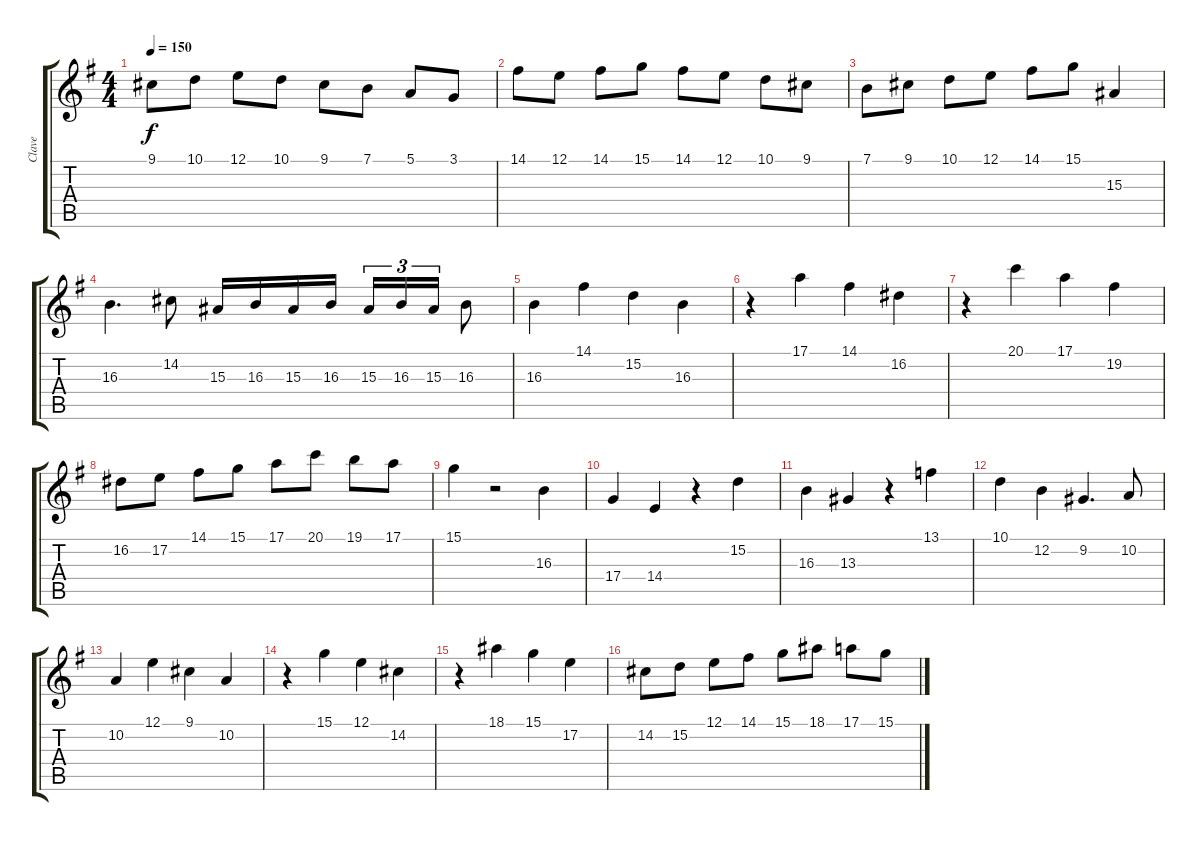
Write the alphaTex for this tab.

\track ("Clave" "Clave") {instrument harpsichord}
\staff {score tabs}
\tuning (E4 B3 G3 D3 A2 E2) {hide}
\ts (4 4)
\tempo 150
\clef g2
\ks g
9.1.8{dy f} 10.1.8 12.1.8 10.1.8 9.1.8 7.1.8 5.1.8 3.1.8 |
14.1.8 12.1.8 14.1.8 15.1.8 14.1.8 12.1.8 10.1.8 9.1.8 |
7.1.8 9.1.8 10.1.8 12.1.8 14.1.8 15.1.8 15.3.4 |
16.3.4{d} 14.2.8 15.3.16 16.3.16 15.3.16 16.3.16 15.3.16{tu (3 2)} 16.3.16{tu (3 2)} 15.3.16{tu (3 2)} 16.3.8 |
16.3.4 14.1.4 15.2.4 16.3.4 |
r.4 17.1.4 14.1.4 16.2.4 |
r.4 20.1.4 17.1.4 19.2.4 |
16.2.8 17.2.8 14.1.8 15.1.8 17.1.8 20.1.8 19.1.8 17.1.8 |
15.1.4 r.2 16.3.4 |
17.4.4 14.4.4 r.4 15.2.4 |
16.3.4 13.3.4 r.4 13.1.4 |
10.1.4 12.2.4 9.2.4{d} 10.2.8 |
10.2.4 12.1.4 9.1.4 10.2.4 |
r.4 15.1.4 12.1.4 14.2.4 |
r.4 18.1.4 15.1.4 17.2.4 |
14.2.8 15.2.8 12.1.8 14.1.8 15.1.8 18.1.8 17.1.8 15.1.8
